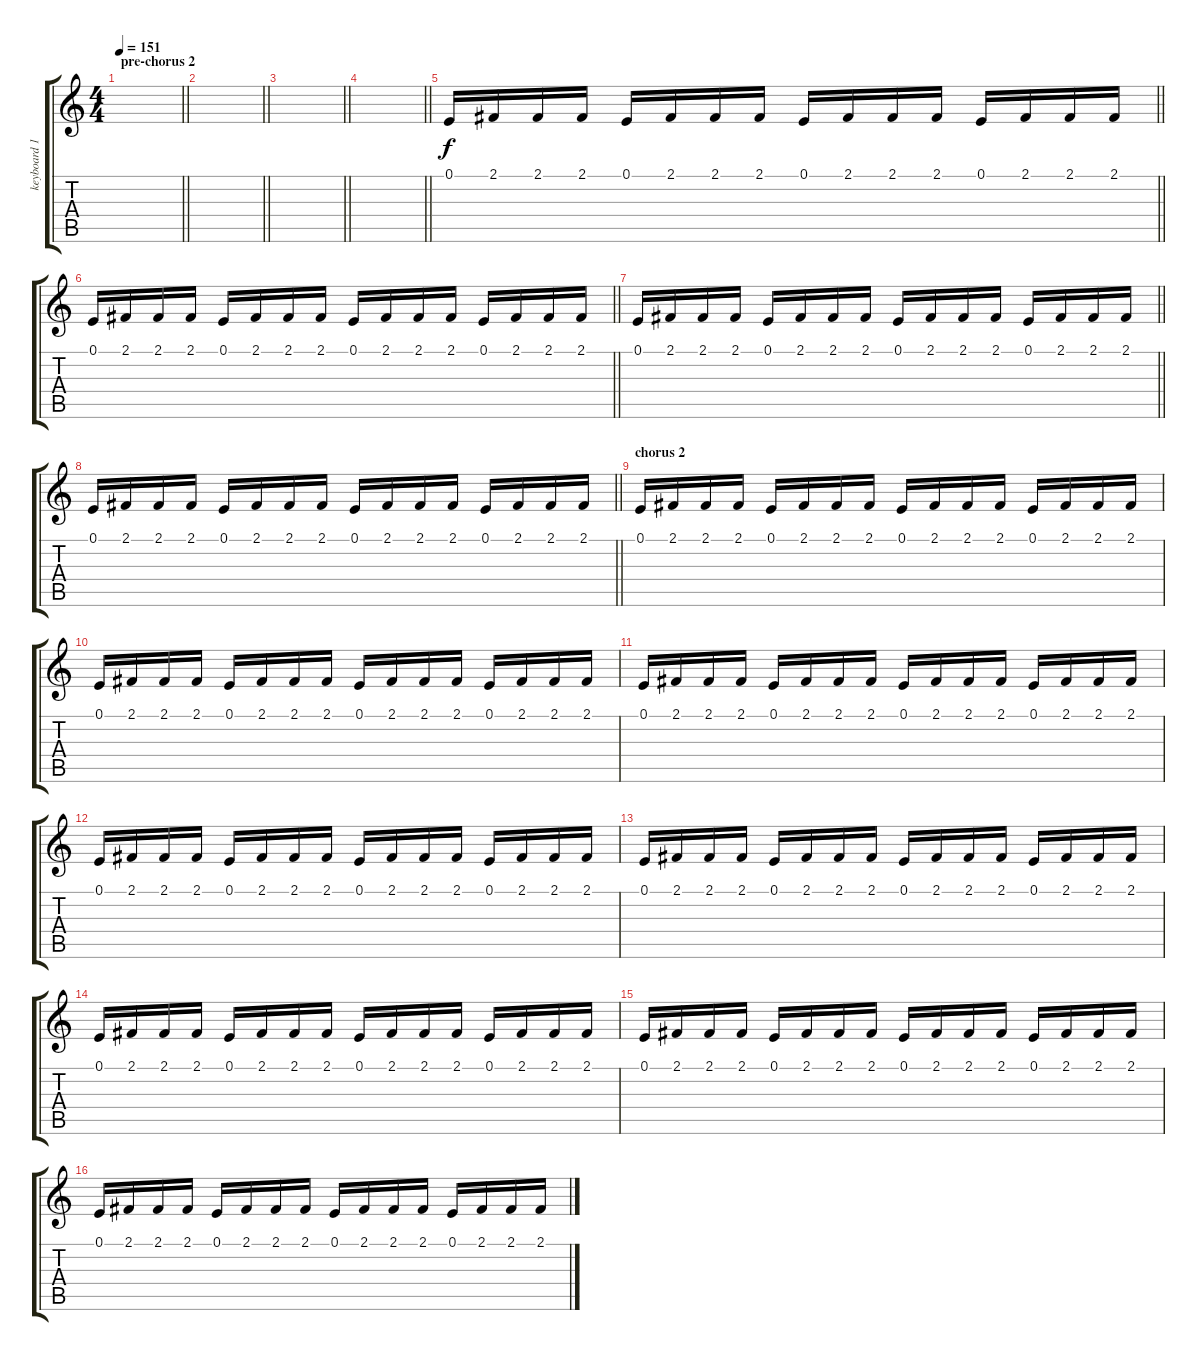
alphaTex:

\track ("keyboard 1" "keyboard 1") {instrument lead1square}
\staff {score tabs}
\tuning (E4 B3 G3 D3 A2 E2) {hide}
\ts (4 4)
\section ("" "pre-chorus 2")
\tempo 151
\clef g2
\barLineRight lightlight
\ks c
|
\barLineRight lightlight
|
\barLineRight lightlight
|
\barLineRight lightlight
|
\barLineRight lightlight
0.1.16{volume 11 balance 16} 2.1.16 2.1.16 2.1.16 0.1.16 2.1.16 2.1.16 2.1.16 0.1.16 2.1.16 2.1.16 2.1.16 0.1.16 2.1.16 2.1.16 2.1.16 |
\barLineRight lightlight
0.1.16 2.1.16 2.1.16 2.1.16 0.1.16 2.1.16 2.1.16 2.1.16 0.1.16 2.1.16 2.1.16 2.1.16 0.1.16 2.1.16 2.1.16 2.1.16 |
\barLineRight lightlight
0.1.16 2.1.16 2.1.16 2.1.16 0.1.16 2.1.16 2.1.16 2.1.16 0.1.16 2.1.16 2.1.16 2.1.16 0.1.16 2.1.16 2.1.16 2.1.16 |
\barLineRight lightlight
0.1.16 2.1.16 2.1.16 2.1.16 0.1.16 2.1.16 2.1.16 2.1.16 0.1.16 2.1.16 2.1.16 2.1.16 0.1.16 2.1.16 2.1.16 2.1.16 |
\section ("" "chorus 2")
0.1.16{volume 5 balance 0} 2.1.16 2.1.16 2.1.16 0.1.16 2.1.16 2.1.16 2.1.16 0.1.16 2.1.16 2.1.16 2.1.16 0.1.16 2.1.16 2.1.16 2.1.16 |
0.1.16 2.1.16 2.1.16 2.1.16 0.1.16 2.1.16 2.1.16 2.1.16 0.1.16 2.1.16 2.1.16 2.1.16 0.1.16 2.1.16 2.1.16 2.1.16 |
0.1.16 2.1.16 2.1.16 2.1.16 0.1.16 2.1.16 2.1.16 2.1.16 0.1.16 2.1.16 2.1.16 2.1.16 0.1.16 2.1.16 2.1.16 2.1.16 |
0.1.16 2.1.16 2.1.16 2.1.16 0.1.16 2.1.16 2.1.16 2.1.16 0.1.16 2.1.16 2.1.16 2.1.16 0.1.16 2.1.16 2.1.16 2.1.16 |
0.1.16{balance 16} 2.1.16 2.1.16 2.1.16 0.1.16 2.1.16 2.1.16 2.1.16 0.1.16 2.1.16 2.1.16 2.1.16 0.1.16 2.1.16 2.1.16 2.1.16 |
0.1.16 2.1.16 2.1.16 2.1.16 0.1.16 2.1.16 2.1.16 2.1.16 0.1.16 2.1.16 2.1.16 2.1.16 0.1.16 2.1.16 2.1.16 2.1.16 |
0.1.16 2.1.16 2.1.16 2.1.16 0.1.16 2.1.16 2.1.16 2.1.16 0.1.16 2.1.16 2.1.16 2.1.16 0.1.16 2.1.16 2.1.16 2.1.16 |
0.1.16 2.1.16 2.1.16 2.1.16 0.1.16 2.1.16 2.1.16 2.1.16 0.1.16 2.1.16 2.1.16 2.1.16 0.1.16 2.1.16 2.1.16 2.1.16
